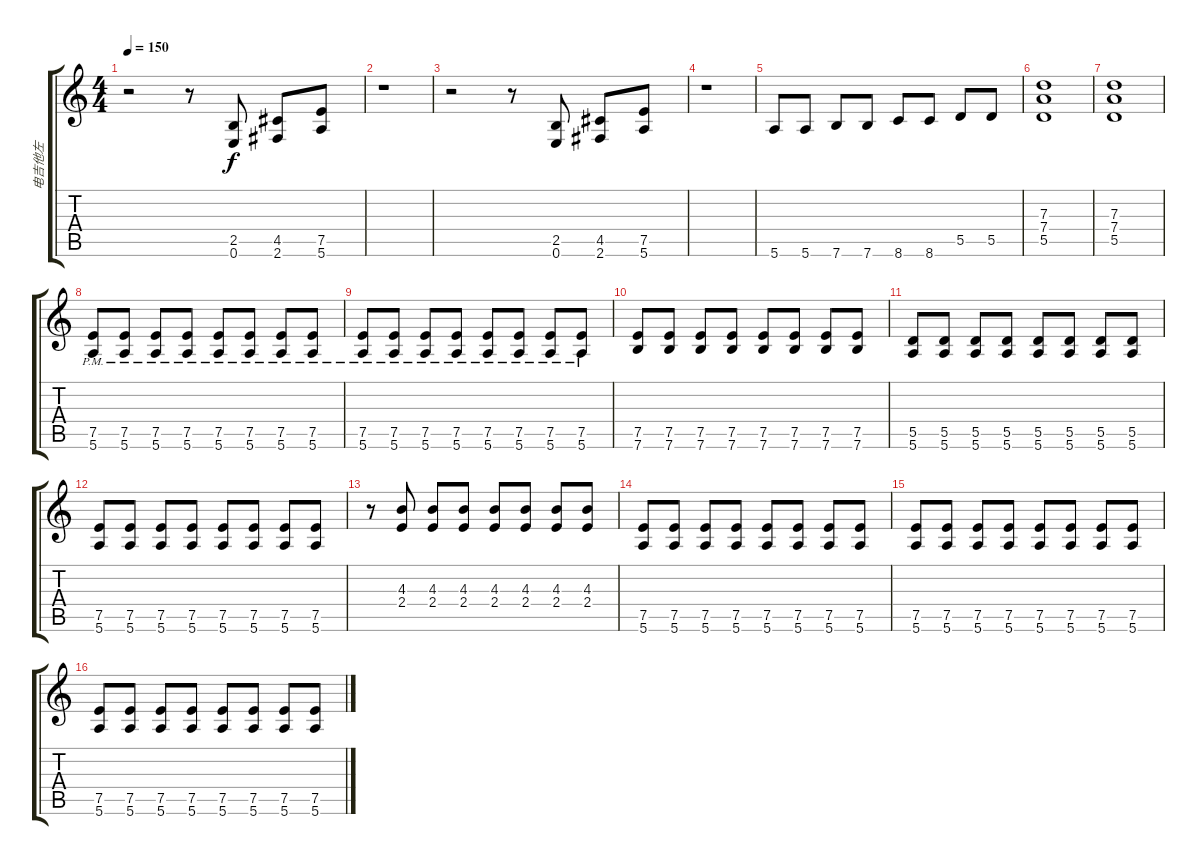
\track ("电吉他左" "电吉他左") {instrument overdrivenguitar}
\staff {score tabs}
\tuning (E4 B3 G3 D3 A2 E2) {hide}
\ts (4 4)
\tempo 150
\clef g2
\ks c
r.2{dy f instrument overdrivenguitar} r.8 (2.5 0.6).8 (4.5 2.6).8 (7.5 5.6).8 |
r.1 |
r.2 r.8 (2.5 0.6).8 (4.5 2.6).8 (7.5 5.6).8 |
r.1 |
5.6.8 5.6.8 7.6.8 7.6.8 8.6.8 8.6.8 5.5.8 5.5.8 |
(7.3 7.4 5.5).1 |
(7.3 7.4 5.5).1 |
(7.5{pm} 5.6{pm}).8 (7.5{pm} 5.6{pm}).8 (7.5{pm} 5.6{pm}).8 (7.5{pm} 5.6{pm}).8 (7.5{pm} 5.6{pm}).8 (7.5{pm} 5.6{pm}).8 (7.5{pm} 5.6{pm}).8 (7.5{pm} 5.6{pm}).8 |
(7.5{pm} 5.6{pm}).8 (7.5{pm} 5.6{pm}).8 (7.5{pm} 5.6{pm}).8 (7.5{pm} 5.6{pm}).8 (7.5{pm} 5.6{pm}).8 (7.5{pm} 5.6{pm}).8 (7.5{pm} 5.6{pm}).8 (7.5{pm} 5.6{pm}).8 |
(7.5 7.6).8 (7.5 7.6).8 (7.5 7.6).8 (7.5 7.6).8 (7.5 7.6).8 (7.5 7.6).8 (7.5 7.6).8 (7.5 7.6).8 |
(5.5 5.6).8 (5.5 5.6).8 (5.5 5.6).8 (5.5 5.6).8 (5.5 5.6).8 (5.5 5.6).8 (5.5 5.6).8 (5.5 5.6).8 |
(7.5 5.6).8 (7.5 5.6).8 (7.5 5.6).8 (7.5 5.6).8 (7.5 5.6).8 (7.5 5.6).8 (7.5 5.6).8 (7.5 5.6).8 |
r.8 (4.3 2.4).8 (4.3 2.4).8 (4.3 2.4).8 (4.3 2.4).8 (4.3 2.4).8 (4.3 2.4).8 (4.3 2.4).8 |
(7.5 5.6).8 (7.5 5.6).8 (7.5 5.6).8 (7.5 5.6).8 (7.5 5.6).8 (7.5 5.6).8 (7.5 5.6).8 (7.5 5.6).8 |
(7.5 5.6).8 (7.5 5.6).8 (7.5 5.6).8 (7.5 5.6).8 (7.5 5.6).8 (7.5 5.6).8 (7.5 5.6).8 (7.5 5.6).8 |
(7.5 5.6).8 (7.5 5.6).8 (7.5 5.6).8 (7.5 5.6).8 (7.5 5.6).8 (7.5 5.6).8 (7.5 5.6).8 (7.5 5.6).8
